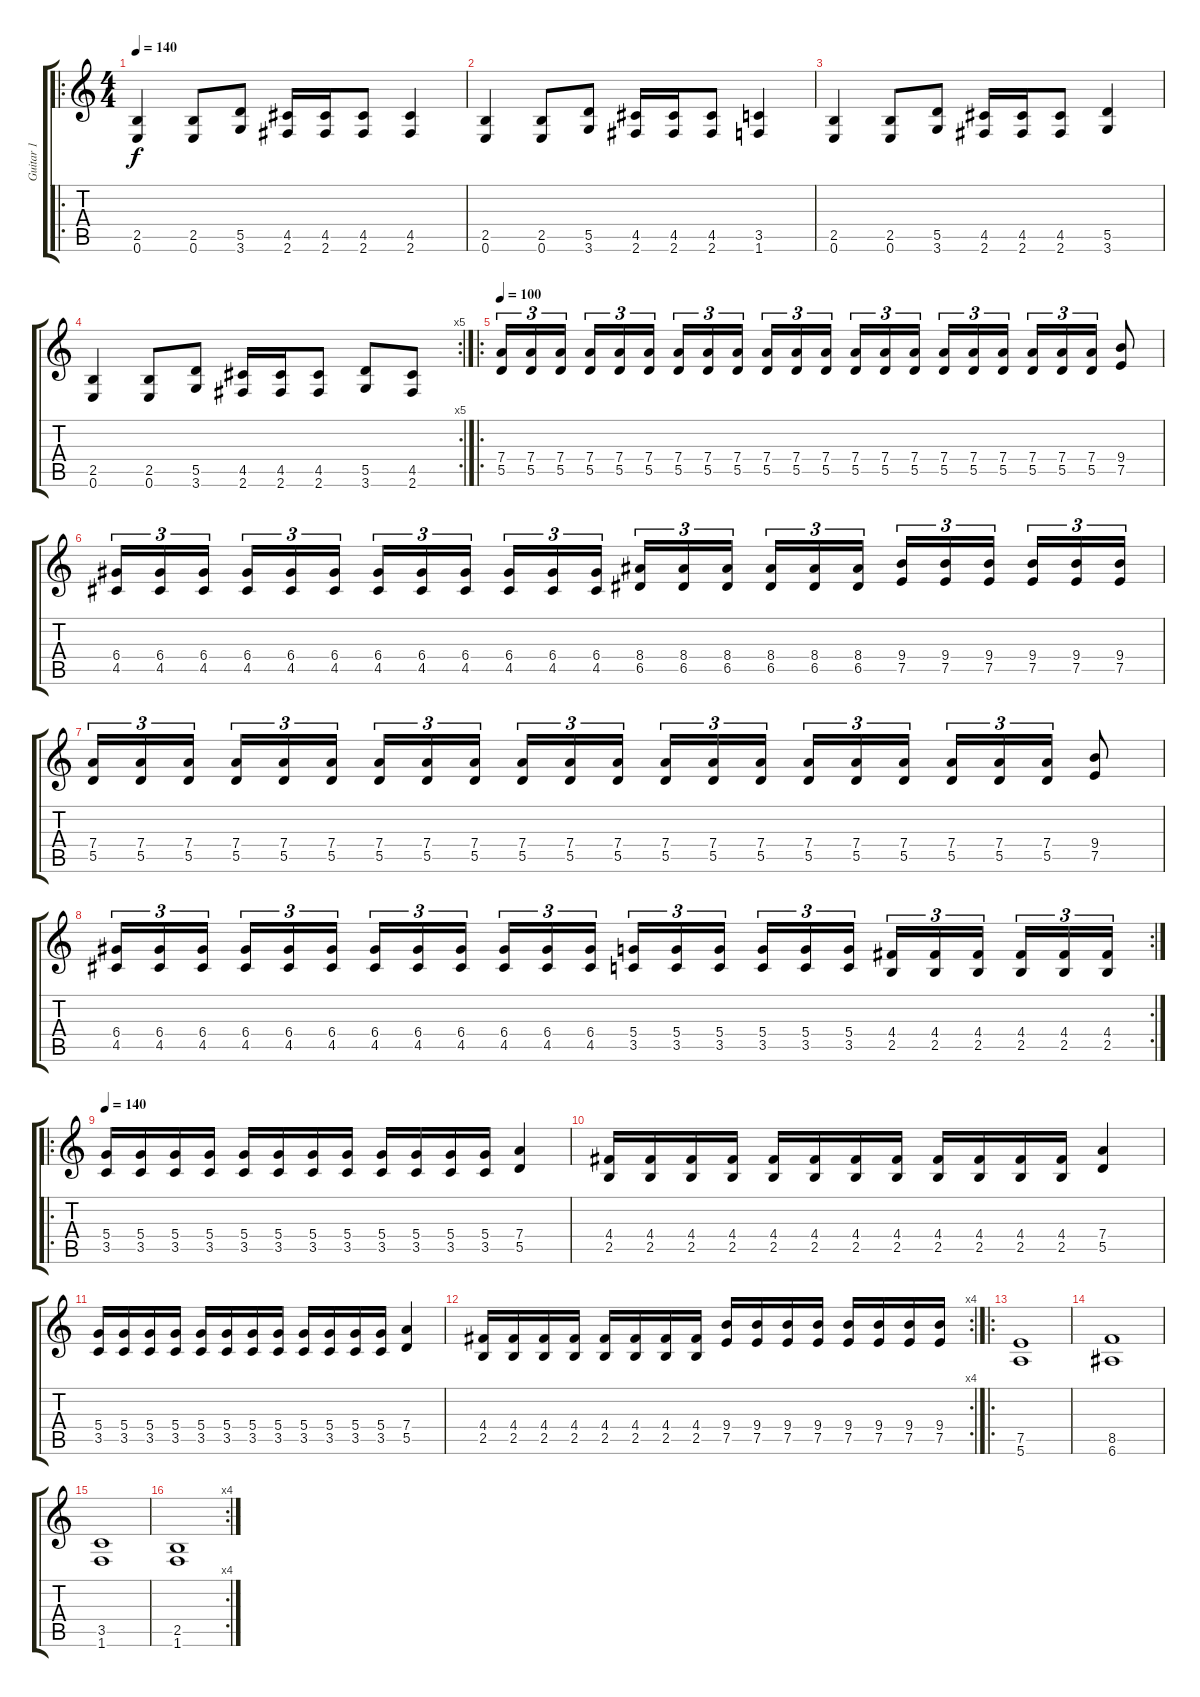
\track ("Guitar 1" "Guitar 1") {instrument distortionguitar}
\staff {score tabs}
\tuning (E4 B3 G3 D3 A2 E2) {hide}
\ro
\ts (4 4)
\tempo 140
\clef g2
\ks c
(2.5 0.6).4{dy f} (2.5 0.6).8 (5.5 3.6).8 (4.5 2.6).16 (4.5 2.6).16 (4.5 2.6).8 (4.5 2.6).4 |
(2.5 0.6).4 (2.5 0.6).8 (5.5 3.6).8 (4.5 2.6).16 (4.5 2.6).16 (4.5 2.6).8 (3.5 1.6).4 |
(2.5 0.6).4 (2.5 0.6).8 (5.5 3.6).8 (4.5 2.6).16 (4.5 2.6).16 (4.5 2.6).8 (5.5 3.6).4 |
\rc 5
(2.5 0.6).4 (2.5 0.6).8 (5.5 3.6).8 (4.5 2.6).16 (4.5 2.6).16 (4.5 2.6).8 (5.5 3.6).8 (4.5 2.6).8 |
\ro
\tempo 100
(7.4 5.5).16{tu (3 2)} (7.4 5.5).16{tu (3 2)} (7.4 5.5).16{tu (3 2) beam splitsecondary} (7.4 5.5).16{tu (3 2)} (7.4 5.5).16{tu (3 2)} (7.4 5.5).16{tu (3 2)} (7.4 5.5).16{tu (3 2)} (7.4 5.5).16{tu (3 2)} (7.4 5.5).16{tu (3 2) beam splitsecondary} (7.4 5.5).16{tu (3 2)} (7.4 5.5).16{tu (3 2)} (7.4 5.5).16{tu (3 2)} (7.4 5.5).16{tu (3 2)} (7.4 5.5).16{tu (3 2)} (7.4 5.5).16{tu (3 2) beam splitsecondary} (7.4 5.5).16{tu (3 2)} (7.4 5.5).16{tu (3 2)} (7.4 5.5).16{tu (3 2)} (7.4 5.5).16{tu (3 2)} (7.4 5.5).16{tu (3 2)} (7.4 5.5).16{tu (3 2)} (9.4 7.5).8 |
(6.4 4.5).16{tu (3 2)} (6.4 4.5).16{tu (3 2)} (6.4 4.5).16{tu (3 2) beam splitsecondary} (6.4 4.5).16{tu (3 2)} (6.4 4.5).16{tu (3 2)} (6.4 4.5).16{tu (3 2)} (6.4 4.5).16{tu (3 2)} (6.4 4.5).16{tu (3 2)} (6.4 4.5).16{tu (3 2) beam splitsecondary} (6.4 4.5).16{tu (3 2)} (6.4 4.5).16{tu (3 2)} (6.4 4.5).16{tu (3 2)} (8.4 6.5).16{tu (3 2)} (8.4 6.5).16{tu (3 2)} (8.4 6.5).16{tu (3 2) beam splitsecondary} (8.4 6.5).16{tu (3 2)} (8.4 6.5).16{tu (3 2)} (8.4 6.5).16{tu (3 2)} (9.4 7.5).16{tu (3 2)} (9.4 7.5).16{tu (3 2)} (9.4 7.5).16{tu (3 2) beam splitsecondary} (9.4 7.5).16{tu (3 2)} (9.4 7.5).16{tu (3 2)} (9.4 7.5).16{tu (3 2)} |
(7.4 5.5).16{tu (3 2)} (7.4 5.5).16{tu (3 2)} (7.4 5.5).16{tu (3 2) beam splitsecondary} (7.4 5.5).16{tu (3 2)} (7.4 5.5).16{tu (3 2)} (7.4 5.5).16{tu (3 2)} (7.4 5.5).16{tu (3 2)} (7.4 5.5).16{tu (3 2)} (7.4 5.5).16{tu (3 2) beam splitsecondary} (7.4 5.5).16{tu (3 2)} (7.4 5.5).16{tu (3 2)} (7.4 5.5).16{tu (3 2)} (7.4 5.5).16{tu (3 2)} (7.4 5.5).16{tu (3 2)} (7.4 5.5).16{tu (3 2) beam splitsecondary} (7.4 5.5).16{tu (3 2)} (7.4 5.5).16{tu (3 2)} (7.4 5.5).16{tu (3 2)} (7.4 5.5).16{tu (3 2)} (7.4 5.5).16{tu (3 2)} (7.4 5.5).16{tu (3 2)} (9.4 7.5).8 |
\rc 2
(6.4 4.5).16{tu (3 2)} (6.4 4.5).16{tu (3 2)} (6.4 4.5).16{tu (3 2) beam splitsecondary} (6.4 4.5).16{tu (3 2)} (6.4 4.5).16{tu (3 2)} (6.4 4.5).16{tu (3 2)} (6.4 4.5).16{tu (3 2)} (6.4 4.5).16{tu (3 2)} (6.4 4.5).16{tu (3 2) beam splitsecondary} (6.4 4.5).16{tu (3 2)} (6.4 4.5).16{tu (3 2)} (6.4 4.5).16{tu (3 2)} (5.4 3.5).16{tu (3 2)} (5.4 3.5).16{tu (3 2)} (5.4 3.5).16{tu (3 2) beam splitsecondary} (5.4 3.5).16{tu (3 2)} (5.4 3.5).16{tu (3 2)} (5.4 3.5).16{tu (3 2)} (4.4 2.5).16{tu (3 2)} (4.4 2.5).16{tu (3 2)} (4.4 2.5).16{tu (3 2) beam splitsecondary} (4.4 2.5).16{tu (3 2)} (4.4 2.5).16{tu (3 2)} (4.4 2.5).16{tu (3 2)} |
\ro
\tempo 140
(5.4 3.5).16 (5.4 3.5).16 (5.4 3.5).16 (5.4 3.5).16 (5.4 3.5).16 (5.4 3.5).16 (5.4 3.5).16 (5.4 3.5).16 (5.4 3.5).16 (5.4 3.5).16 (5.4 3.5).16 (5.4 3.5).16 (7.4 5.5).4 |
(4.4 2.5).16 (4.4 2.5).16 (4.4 2.5).16 (4.4 2.5).16 (4.4 2.5).16 (4.4 2.5).16 (4.4 2.5).16 (4.4 2.5).16 (4.4 2.5).16 (4.4 2.5).16 (4.4 2.5).16 (4.4 2.5).16 (7.4 5.5).4 |
(5.4 3.5).16 (5.4 3.5).16 (5.4 3.5).16 (5.4 3.5).16 (5.4 3.5).16 (5.4 3.5).16 (5.4 3.5).16 (5.4 3.5).16 (5.4 3.5).16 (5.4 3.5).16 (5.4 3.5).16 (5.4 3.5).16 (7.4 5.5).4 |
\rc 4
(4.4 2.5).16 (4.4 2.5).16 (4.4 2.5).16 (4.4 2.5).16 (4.4 2.5).16 (4.4 2.5).16 (4.4 2.5).16 (4.4 2.5).16 (9.4 7.5).16 (9.4 7.5).16 (9.4 7.5).16 (9.4 7.5).16 (9.4 7.5).16 (9.4 7.5).16 (9.4 7.5).16 (9.4 7.5).16 |
\ro
(7.5 5.6).1 |
(8.5 6.6).1 |
(3.5 1.6).1 |
\rc 4
(2.5 1.6).1
